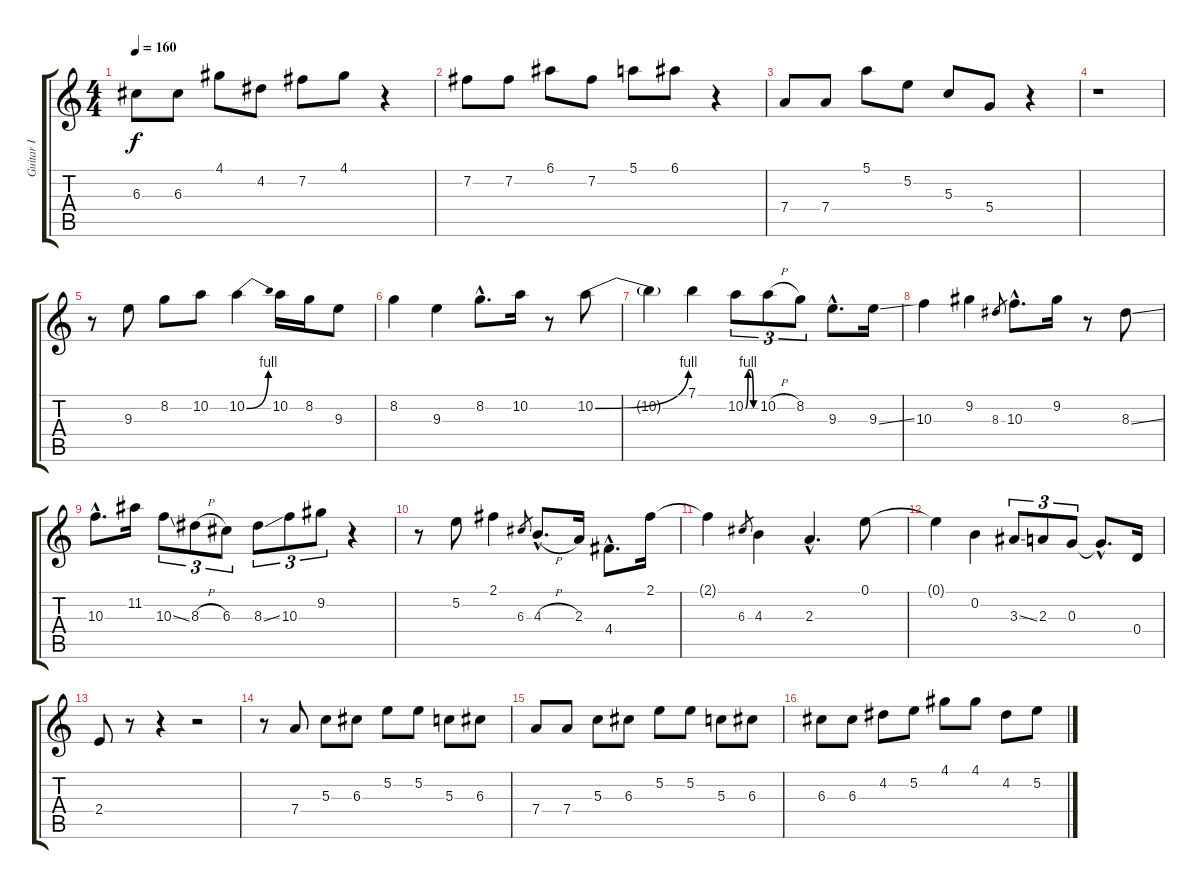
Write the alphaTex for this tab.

\track ("Guitar I" "Guitar I") {instrument electricguitarclean}
\staff {score tabs}
\tuning (E4 B3 G3 D3 A2 E2) {hide}
\ts (4 4)
\tempo 160
\clef g2
\ks c
6.3.8{dy f} 6.3.8 4.1.8 4.2.8 7.2.8 4.1.8 r.4 |
7.2.8 7.2.8 6.1.8 7.2.8 5.1.8 6.1.8 r.4 |
7.4.8 7.4.8 5.1.8 5.2.8 5.3.8 5.4.8 r.4 |
r.1 |
r.8 9.3.8 8.2.8 10.2.8 10.2{be (bend 0 0 60 4)}.4 10.2.16 8.2.16 9.3.8 |
8.2.4 9.3.4 8.2{hac}.8{d} 10.2.16 r.8 10.2{be (bend 0 0 60 4)}.8 |
10.2{t}.4 7.1.4 10.2{be (custom 0 0 15 4 30 4 45 0 60 0)}.8{tu (3 2)} 10.2{h}.8{tu (3 2)} 8.2.8{tu (3 2)} 9.3{hac}.8{d} 9.3{ss}.16 |
10.3.4 9.2.4 8.3.8{gr} 10.3{hac}.8{d} 9.2.16 r.8 8.3{ss}.8 |
10.3{hac}.8{d} 11.2.16 10.3{ss}.8{tu (3 2)} 8.3{h}.8{tu (3 2)} 6.3.8{tu (3 2)} 8.3{ss}.8{tu (3 2)} 10.3.8{tu (3 2)} 9.2.8{tu (3 2)} r.4 |
r.8 5.2.8 2.1.4 6.3.8{gr} 4.3{h hac}.8{d} 2.3.16 4.4{hac}.8{d} 2.1.16 |
2.1{t}.4 6.3.8{gr} 4.3.4 2.3{hac}.4{d} 0.1.8 |
0.1{t}.4 0.2.4 3.3{ss}.8{tu (3 2)} 2.3.8{tu (3 2)} 0.3.8{tu (3 2)} 0.3{hac t}.8{d} 0.4.16 |
2.4.8 r.8 r.4 r.2 |
r.8 7.4.8 5.3.8 6.3.8 5.2.8 5.2.8 5.3.8 6.3.8 |
7.4.8 7.4.8 5.3.8 6.3.8 5.2.8 5.2.8 5.3.8 6.3.8 |
6.3.8 6.3.8 4.2.8 5.2.8 4.1.8 4.1.8 4.2.8 5.2.8
